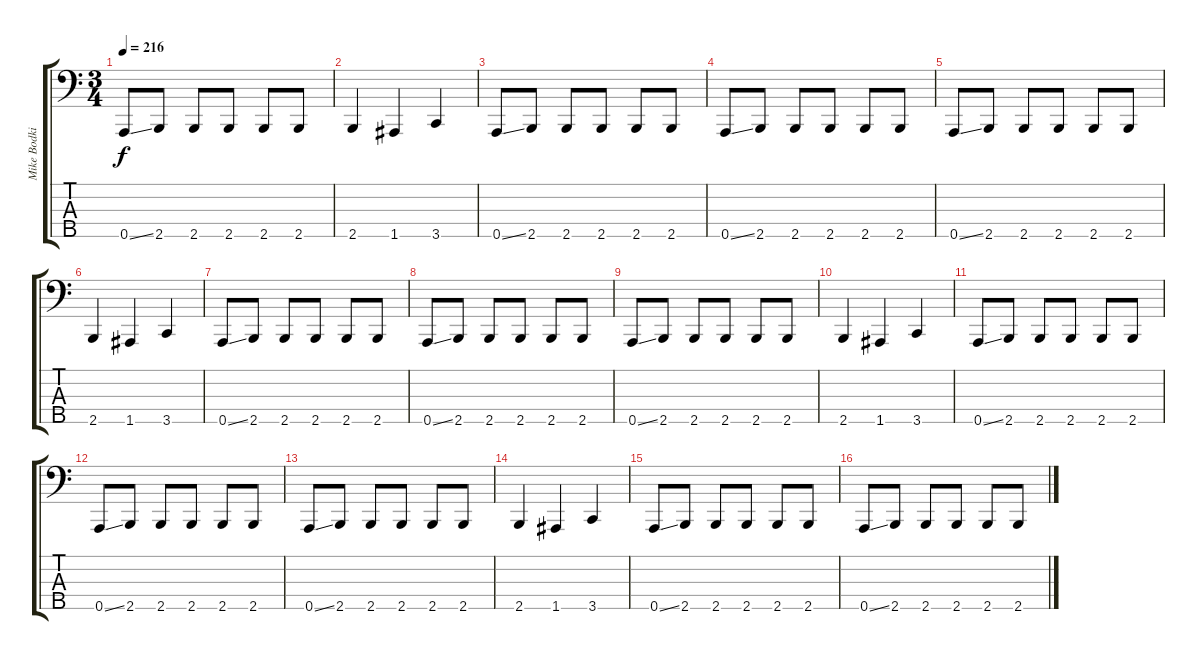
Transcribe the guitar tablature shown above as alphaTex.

\track ("Mike Bodkins" "Mike Bodki") {instrument electricbassfinger}
\staff {score tabs}
\tuning (G2 D2 A1 E1 A0) {hide}
\ts (3 4)
\tempo 216
\clef f4
\ks c
0.5{ss}.8{dy f} 2.5.8 2.5.8 2.5.8 2.5.8 2.5.8 |
2.5.4 1.5.4 3.5.4 |
0.5{ss}.8 2.5.8 2.5.8 2.5.8 2.5.8 2.5.8 |
0.5{ss}.8 2.5.8 2.5.8 2.5.8 2.5.8 2.5.8 |
0.5{ss}.8 2.5.8 2.5.8 2.5.8 2.5.8 2.5.8 |
2.5.4 1.5.4 3.5.4 |
0.5{ss}.8 2.5.8 2.5.8 2.5.8 2.5.8 2.5.8 |
0.5{ss}.8 2.5.8 2.5.8 2.5.8 2.5.8 2.5.8 |
0.5{ss}.8 2.5.8 2.5.8 2.5.8 2.5.8 2.5.8 |
2.5.4 1.5.4 3.5.4 |
0.5{ss}.8 2.5.8 2.5.8 2.5.8 2.5.8 2.5.8 |
0.5{ss}.8 2.5.8 2.5.8 2.5.8 2.5.8 2.5.8 |
0.5{ss}.8 2.5.8 2.5.8 2.5.8 2.5.8 2.5.8 |
2.5.4 1.5.4 3.5.4 |
0.5{ss}.8 2.5.8 2.5.8 2.5.8 2.5.8 2.5.8 |
0.5{ss}.8 2.5.8 2.5.8 2.5.8 2.5.8 2.5.8
